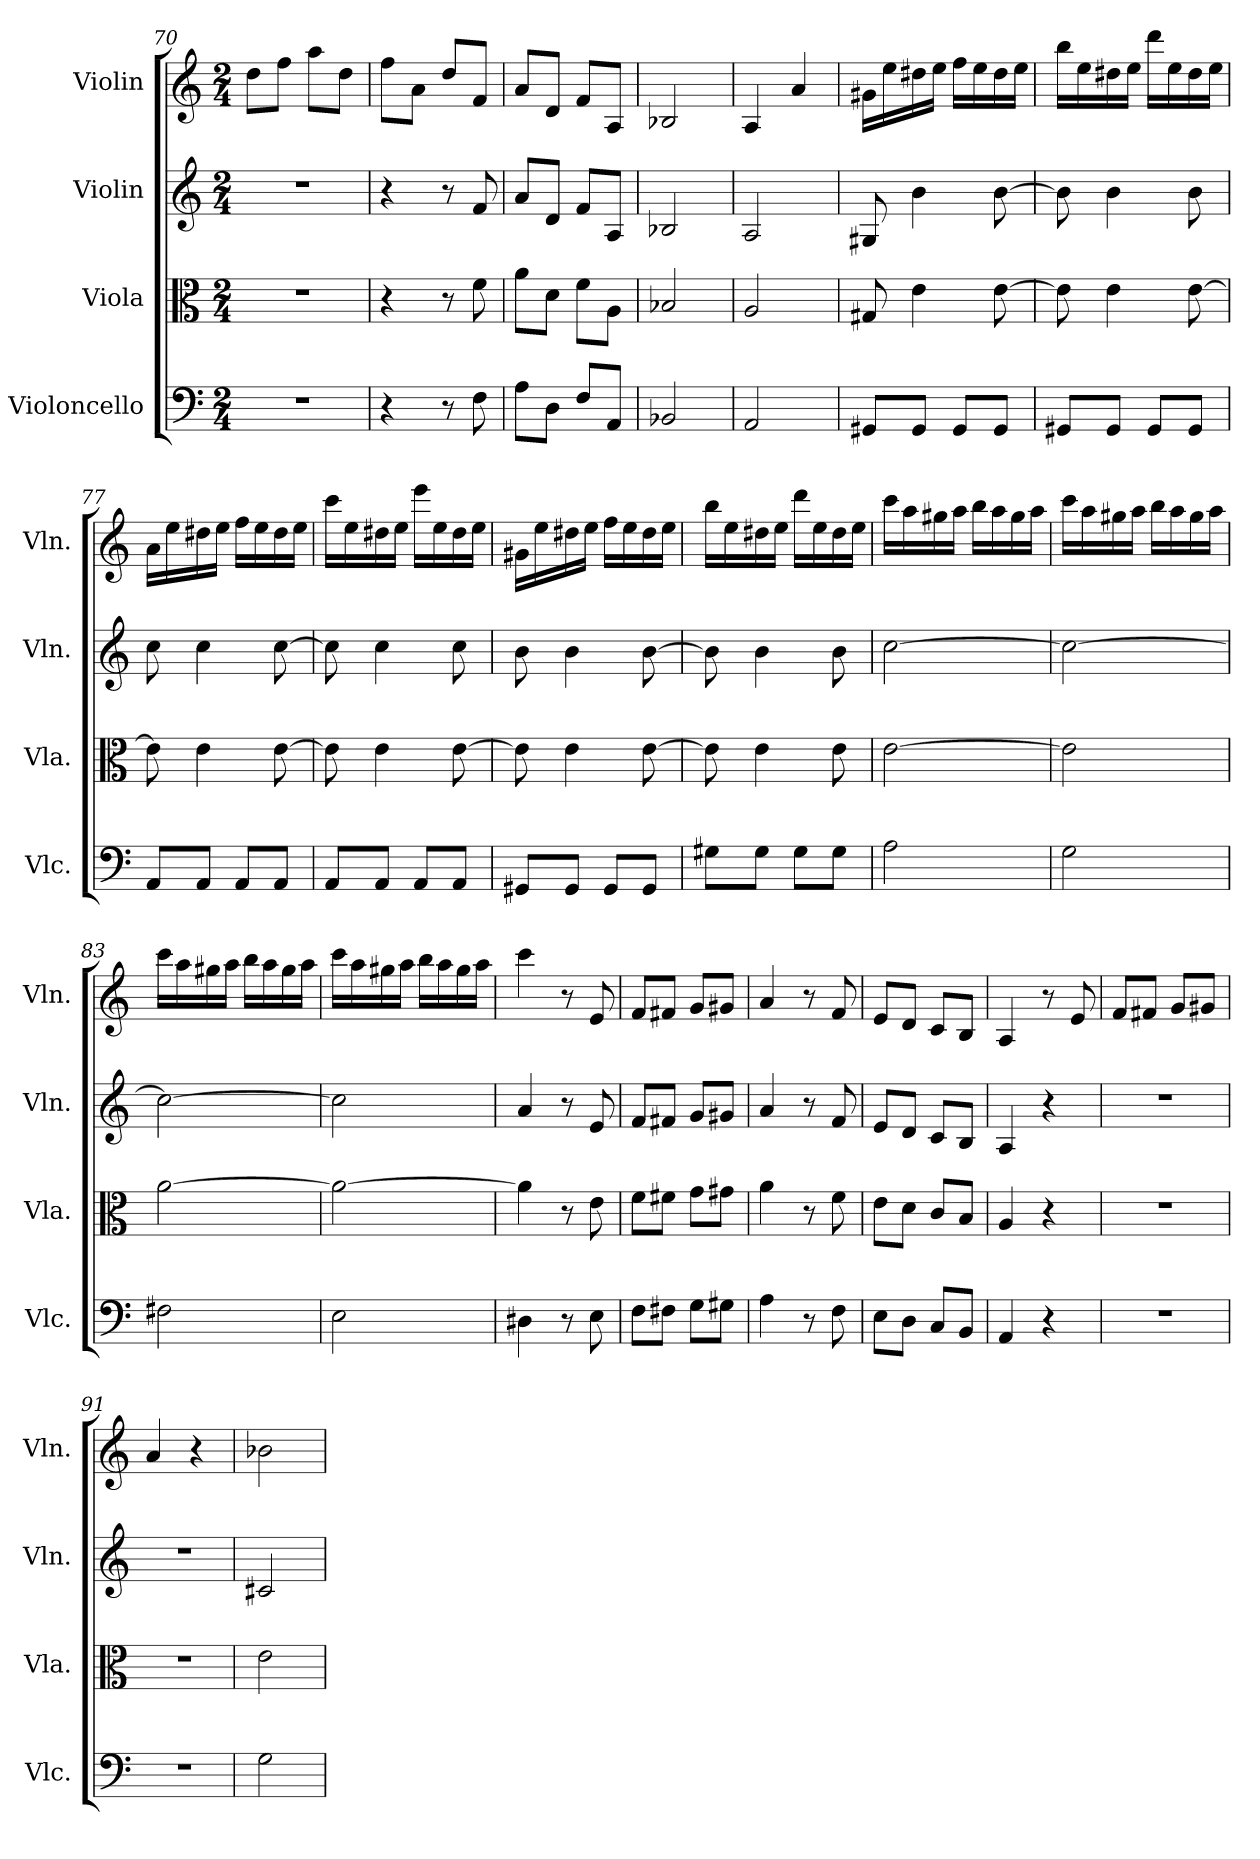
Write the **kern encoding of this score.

**kern	**kern	**kern	**kern
*part4	*part3	*part2	*part1
*staff4	*staff3	*staff2	*staff1
*I"Violoncello	*I"Viola	*I"Violin	*I"Violin
*I'Vlc.	*I'Vla.	*I'Vln.	*I'Vln.
*clefF4	*clefC3	*clefG2	*clefG2
*k[]	*k[]	*k[]	*k[]
*C:	*C:	*C:	*C:
*M2/4	*M2/4	*M2/4	*M2/4
=70	=70	=70	=70
2r	2r	2r	8dd\L
.	.	.	8ff\J
.	.	.	8aa\L
.	.	.	8dd\J
=71	=71	=71	=71
4r	4r	4r	8ff\L
.	.	.	8a\J
8r	8r	8r	8dd/L
8F\	8f\	8f/	8f/J
=72	=72	=72	=72
8A\L	8a\L	8a/L	8a/L
8D\J	8d\J	8d/J	8d/J
8F/L	8f\L	8f/L	8f/L
8AA/J	8A\J	8A/J	8A/J
=73	=73	=73	=73
2BB-X/	2B-X/	2B-X/	2B-X/
=74	=74	=74	=74
2AA/	2A/	2A/	4A/
.	.	.	4a/
=75	=75	=75	=75
8GG#X/L	8G#X/	8G#X/	16g#X\LL
.	.	.	16ee\
8GG#/J	4e\	4b\	16dd#X\
.	.	.	16ee\JJ
8GG#/L	.	.	16ff\LL
.	.	.	16ee\
8GG#/J	[8e\	[8b\	16dd#\
.	.	.	16ee\JJ
=76	=76	=76	=76
8GG#X/L	8e\]	8b\]	16bb\LL
.	.	.	16ee\
8GG#/J	4e\	4b\	16dd#X\
.	.	.	16ee\JJ
8GG#/L	.	.	16ddd\LL
.	.	.	16ee\
8GG#/J	[8e\	8b\	16dd#\
.	.	.	16ee\JJ
=77	=77	=77	=77
8AA/L	8e\]	8cc\	16a\LL
.	.	.	16ee\
8AA/J	4e\	4cc\	16dd#X\
.	.	.	16ee\JJ
8AA/L	.	.	16ff\LL
.	.	.	16ee\
8AA/J	[8e\	[8cc\	16dd#\
.	.	.	16ee\JJ
=78	=78	=78	=78
8AA/L	8e\]	8cc\]	16ccc\LL
.	.	.	16ee\
8AA/J	4e\	4cc\	16dd#X\
.	.	.	16ee\JJ
8AA/L	.	.	16eee\LL
.	.	.	16ee\
8AA/J	[8e\	8cc\	16dd#\
.	.	.	16ee\JJ
=79	=79	=79	=79
8GG#X/L	8e\]	8b\	16g#X\LL
.	.	.	16ee\
8GG#/J	4e\	4b\	16dd#X\
.	.	.	16ee\JJ
8GG#/L	.	.	16ff\LL
.	.	.	16ee\
8GG#/J	[8e\	[8b\	16dd#\
.	.	.	16ee\JJ
=80	=80	=80	=80
8G#X\L	8e\]	8b\]	16bb\LL
.	.	.	16ee\
8G#\J	4e\	4b\	16dd#X\
.	.	.	16ee\JJ
8G#\L	.	.	16ddd\LL
.	.	.	16ee\
8G#\J	8e\	8b\	16dd#\
.	.	.	16ee\JJ
=81	=81	=81	=81
2A\	[2e\	[2cc\	16ccc\LL
.	.	.	16aa\
.	.	.	16gg#X\
.	.	.	16aa\JJ
.	.	.	16bb\LL
.	.	.	16aa\
.	.	.	16gg#\
.	.	.	16aa\JJ
=82	=82	=82	=82
2G\	2e\]	2cc\_	16ccc\LL
.	.	.	16aa\
.	.	.	16gg#X\
.	.	.	16aa\JJ
.	.	.	16bb\LL
.	.	.	16aa\
.	.	.	16gg#\
.	.	.	16aa\JJ
=83	=83	=83	=83
2F#X\	[2a\	2cc\_	16ccc\LL
.	.	.	16aa\
.	.	.	16gg#X\
.	.	.	16aa\JJ
.	.	.	16bb\LL
.	.	.	16aa\
.	.	.	16gg#\
.	.	.	16aa\JJ
=84	=84	=84	=84
2E\	2a\_	2cc\]	16ccc\LL
.	.	.	16aa\
.	.	.	16gg#X\
.	.	.	16aa\JJ
.	.	.	16bb\LL
.	.	.	16aa\
.	.	.	16gg#\
.	.	.	16aa\JJ
=85	=85	=85	=85
4D#X\	4a\]	4a/	4ccc\
8r	8r	8r	8r
8E\	8e\	8e/	8e/
=86	=86	=86	=86
8F\L	8f\L	8f/L	8f/L
8F#X\J	8f#X\J	8f#X/J	8f#X/J
8G\L	8g\L	8g/L	8g/L
8G#X\J	8g#X\J	8g#X/J	8g#X/J
=87	=87	=87	=87
4A\	4a\	4a/	4a/
8r	8r	8r	8r
8F\	8f\	8f/	8f/
=88	=88	=88	=88
8E\L	8e\L	8e/L	8e/L
8D\J	8d\J	8d/J	8d/J
8C/L	8c/L	8c/L	8c/L
8BB/J	8B/J	8B/J	8B/J
=89	=89	=89	=89
4AA/	4A/	4A/	4A/
4r	4r	4r	8r
.	.	.	8e/
=90	=90	=90	=90
2r	2r	2r	8f/L
.	.	.	8f#X/J
.	.	.	8g/L
.	.	.	8g#X/J
=91	=91	=91	=91
2r	2r	2r	4a/
.	.	.	4r
=92	=92	=92	=92
2G\	2e\	2c#X/	2b-X\
=	=	=	=
*-	*-	*-	*-
